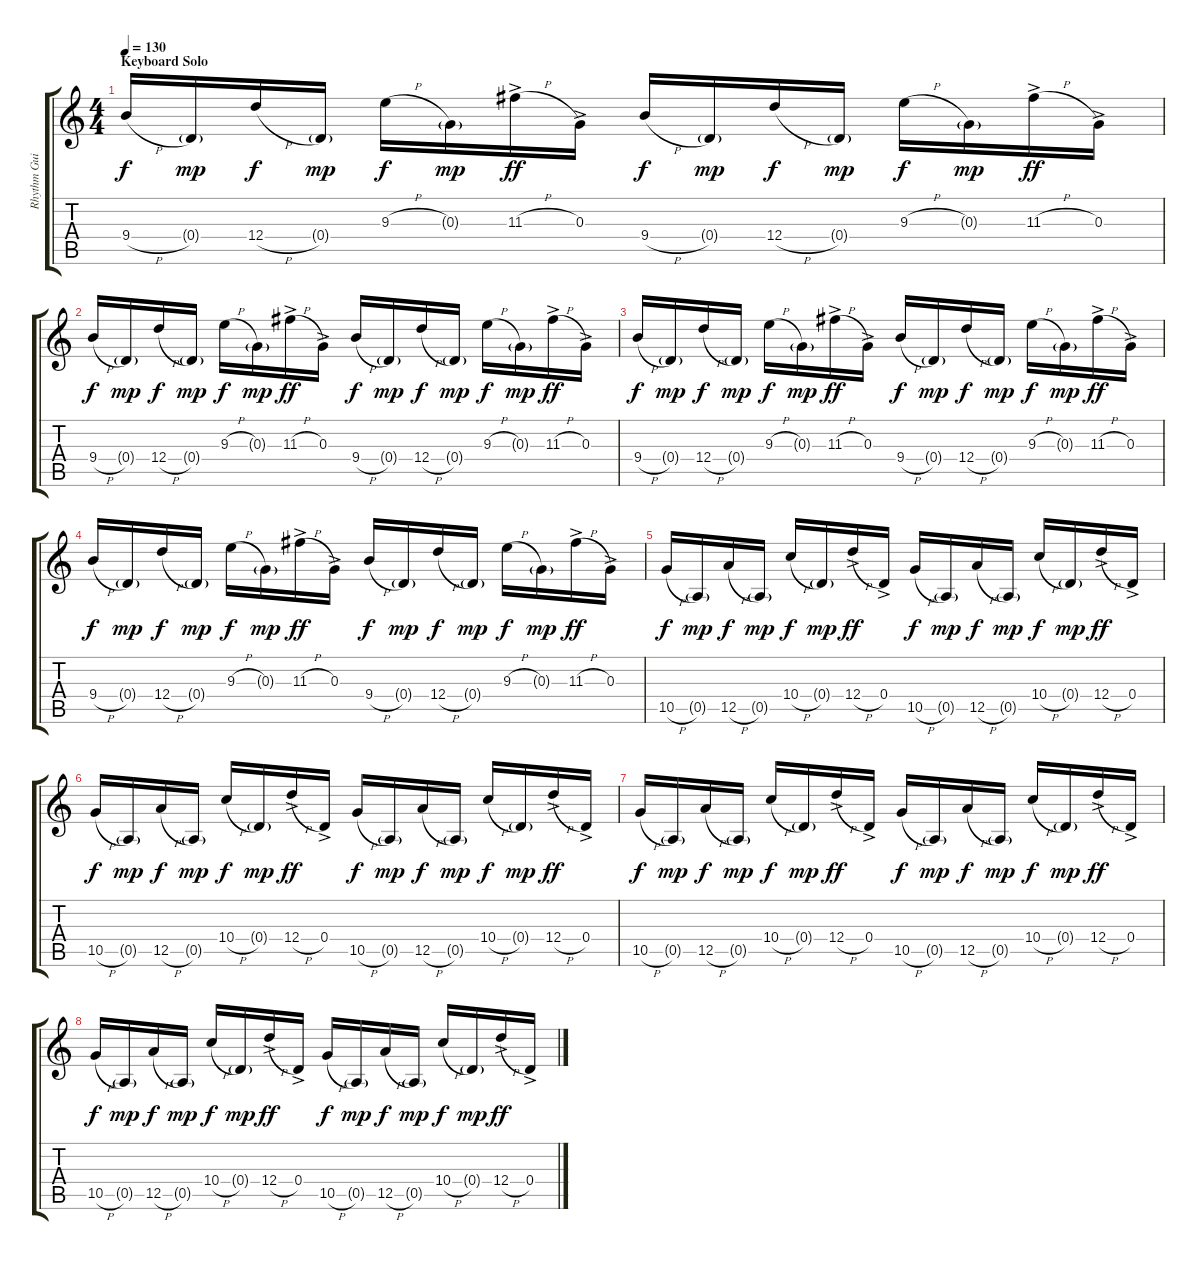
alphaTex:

\track ("Rhythm Guitar 2" "Rhythm Gui") {instrument overdrivenguitar}
\staff {score tabs}
\tuning (E4 B3 G3 D3 A2 E2) {hide}
\ts (4 4)
\section ("" "Keyboard Solo")
\tempo 130
\clef g2
\ks c
9.4{h}.16{dy f} 0.4{g}.16{dy mp} 12.4{h}.16{dy f} 0.4{g}.16{dy mp} 9.3{h}.16{dy f} 0.3{g}.16{dy mp} 11.3{h ac}.16{dy ff} 0.3{ac}.16 9.4{h}.16{dy f} 0.4{g}.16{dy mp} 12.4{h}.16{dy f} 0.4{g}.16{dy mp} 9.3{h}.16{dy f} 0.3{g}.16{dy mp} 11.3{h ac}.16{dy ff} 0.3{ac}.16 |
9.4{h}.16{dy f} 0.4{g}.16{dy mp} 12.4{h}.16{dy f} 0.4{g}.16{dy mp} 9.3{h}.16{dy f} 0.3{g}.16{dy mp} 11.3{h ac}.16{dy ff} 0.3{ac}.16 9.4{h}.16{dy f} 0.4{g}.16{dy mp} 12.4{h}.16{dy f} 0.4{g}.16{dy mp} 9.3{h}.16{dy f} 0.3{g}.16{dy mp} 11.3{h ac}.16{dy ff} 0.3{ac}.16 |
9.4{h}.16{dy f} 0.4{g}.16{dy mp} 12.4{h}.16{dy f} 0.4{g}.16{dy mp} 9.3{h}.16{dy f} 0.3{g}.16{dy mp} 11.3{h ac}.16{dy ff} 0.3{ac}.16 9.4{h}.16{dy f} 0.4{g}.16{dy mp} 12.4{h}.16{dy f} 0.4{g}.16{dy mp} 9.3{h}.16{dy f} 0.3{g}.16{dy mp} 11.3{h ac}.16{dy ff} 0.3{ac}.16 |
9.4{h}.16{dy f} 0.4{g}.16{dy mp} 12.4{h}.16{dy f} 0.4{g}.16{dy mp} 9.3{h}.16{dy f} 0.3{g}.16{dy mp} 11.3{h ac}.16{dy ff} 0.3{ac}.16 9.4{h}.16{dy f} 0.4{g}.16{dy mp} 12.4{h}.16{dy f} 0.4{g}.16{dy mp} 9.3{h}.16{dy f} 0.3{g}.16{dy mp} 11.3{h ac}.16{dy ff} 0.3{ac}.16 |
10.5{h}.16{dy f} 0.5{g}.16{dy mp} 12.5{h}.16{dy f} 0.5{g}.16{dy mp} 10.4{h}.16{dy f} 0.4{g}.16{dy mp} 12.4{h ac}.16{dy ff} 0.4{ac}.16 10.5{h}.16{dy f} 0.5{g}.16{dy mp} 12.5{h}.16{dy f} 0.5{g}.16{dy mp} 10.4{h}.16{dy f} 0.4{g}.16{dy mp} 12.4{h ac}.16{dy ff} 0.4{ac}.16 |
10.5{h}.16{dy f} 0.5{g}.16{dy mp} 12.5{h}.16{dy f} 0.5{g}.16{dy mp} 10.4{h}.16{dy f} 0.4{g}.16{dy mp} 12.4{h ac}.16{dy ff} 0.4{ac}.16 10.5{h}.16{dy f} 0.5{g}.16{dy mp} 12.5{h}.16{dy f} 0.5{g}.16{dy mp} 10.4{h}.16{dy f} 0.4{g}.16{dy mp} 12.4{h ac}.16{dy ff} 0.4{ac}.16 |
10.5{h}.16{dy f} 0.5{g}.16{dy mp} 12.5{h}.16{dy f} 0.5{g}.16{dy mp} 10.4{h}.16{dy f} 0.4{g}.16{dy mp} 12.4{h ac}.16{dy ff} 0.4{ac}.16 10.5{h}.16{dy f} 0.5{g}.16{dy mp} 12.5{h}.16{dy f} 0.5{g}.16{dy mp} 10.4{h}.16{dy f} 0.4{g}.16{dy mp} 12.4{h ac}.16{dy ff} 0.4{ac}.16 |
10.5{h}.16{dy f} 0.5{g}.16{dy mp} 12.5{h}.16{dy f} 0.5{g}.16{dy mp} 10.4{h}.16{dy f} 0.4{g}.16{dy mp} 12.4{h ac}.16{dy ff} 0.4{ac}.16 10.5{h}.16{dy f} 0.5{g}.16{dy mp} 12.5{h}.16{dy f} 0.5{g}.16{dy mp} 10.4{h}.16{dy f} 0.4{g}.16{dy mp} 12.4{h ac}.16{dy ff} 0.4{ac}.16
